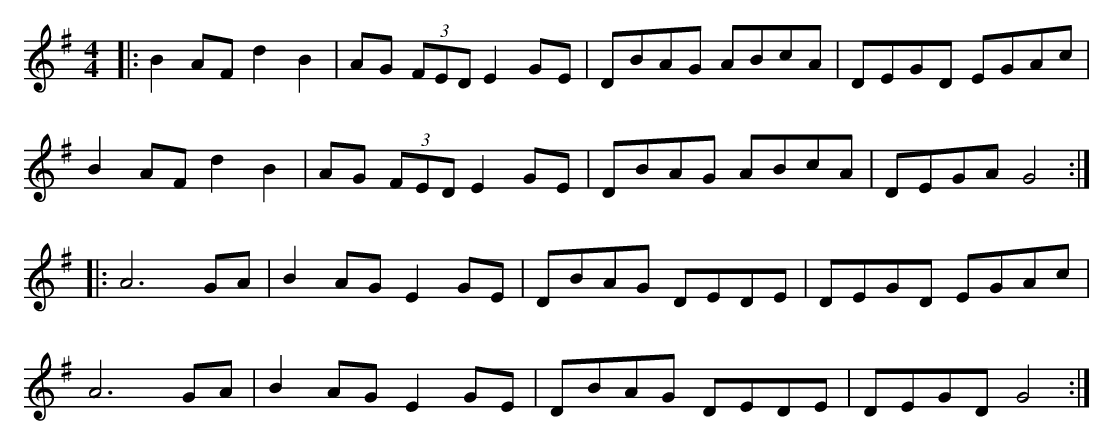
X:1
M:4/4
K:G
|:B2AF d2 B2|AG (3FED E2 GE|DBAG ABcA|DEGD EGAc|
B2AF d2 B2|AG (3FED E2 GE|DBAG ABcA|DEGA G4:|
|:A6 GA|B2 AG E2 GE|DBAG DEDE|DEGD EGAc|
A6 GA|B2 AG E2 GE|DBAG DEDE|DEGD G4:|
